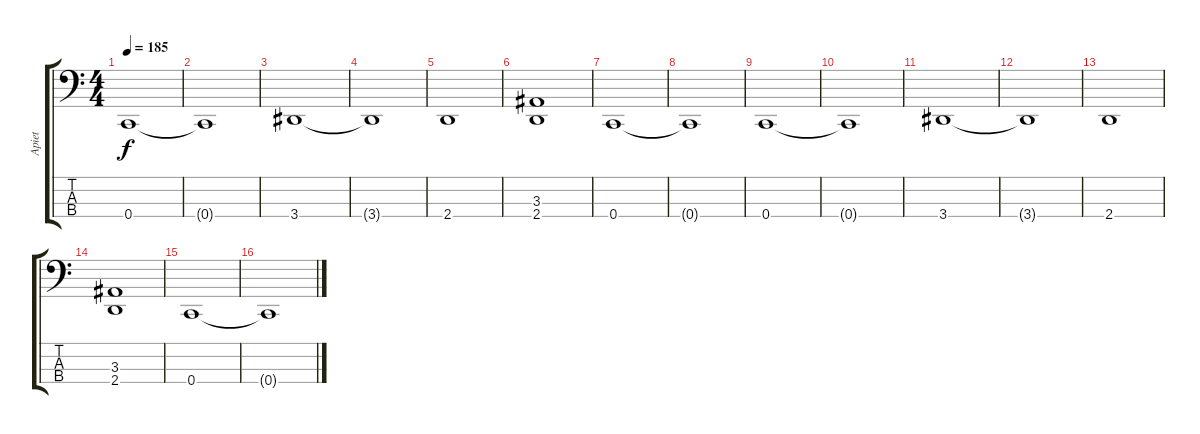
\track ("Apiet" "Apiet") {instrument electricbasspick}
\staff {score tabs}
\tuning (F2 C2 G1 C1) {hide}
\ts (4 4)
\tempo 185
\clef f4
\ks c
0.4.1{dy f} |
0.4{t}.1 |
3.4.1 |
3.4{t}.1 |
2.4.1 |
(3.3 2.4).1 |
0.4.1 |
0.4{t}.1 |
0.4.1 |
0.4{t}.1 |
3.4.1 |
3.4{t}.1 |
2.4.1 |
(3.3 2.4).1 |
0.4.1 |
0.4{t}.1
